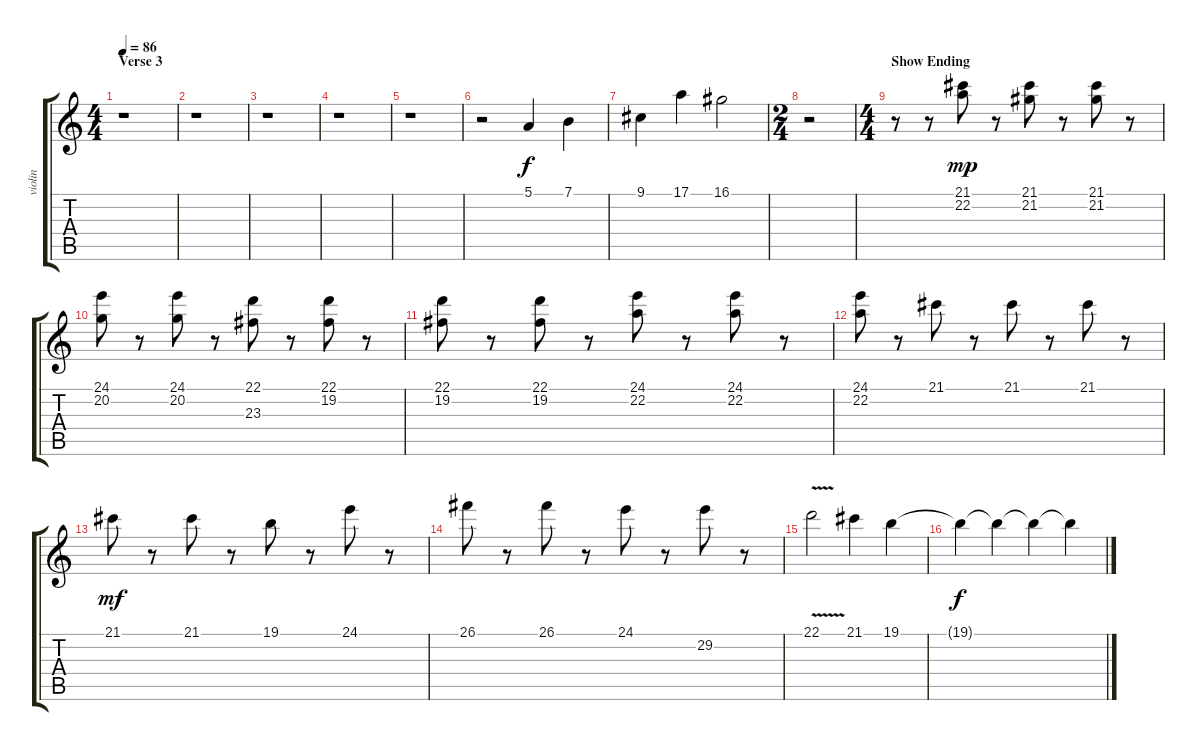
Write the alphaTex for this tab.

\track ("violin" "violin") {instrument violin}
\staff {score tabs}
\tuning (E4 B3 G3 D3 A2 E2) {hide}
\ts (4 4)
\section ("" "Verse 3")
\tempo 86
\clef g2
\ks c
r.1{dy f} |
r.1 |
r.1 |
r.1 |
r.1 |
r.2 5.1.4 7.1.4 |
9.1.4 17.1.4 16.1.2 |
\ts (2 4)
r.2 |
\ts (4 4)
\section ("" "Show Ending")
r.8 r.8 (21.1 22.2).8{dy mp} r.8 (21.1 21.2).8 r.8 (21.1 21.2).8 r.8 |
(24.1 20.2).8 r.8 (24.1 20.2).8 r.8 (22.1 23.3).8 r.8 (22.1 19.2).8 r.8 |
(22.1 19.2).8 r.8 (22.1 19.2).8 r.8 (24.1 22.2).8 r.8 (24.1 22.2).8 r.8 |
(24.1 22.2).8 r.8 21.1.8 r.8 21.1.8 r.8 21.1.8 r.8 |
21.1.8{dy mf} r.8 21.1.8 r.8 19.1.8 r.8 24.1.8 r.8 |
26.1.8 r.8 26.1.8 r.8 24.1.8 r.8 29.2.8 r.8 |
\section ("" "")
22.1{v}.2 21.1.4 19.1.4 |
19.1{t}.4{dy f} 19.1{t}.4 19.1{t}.4 19.1{t}.4
